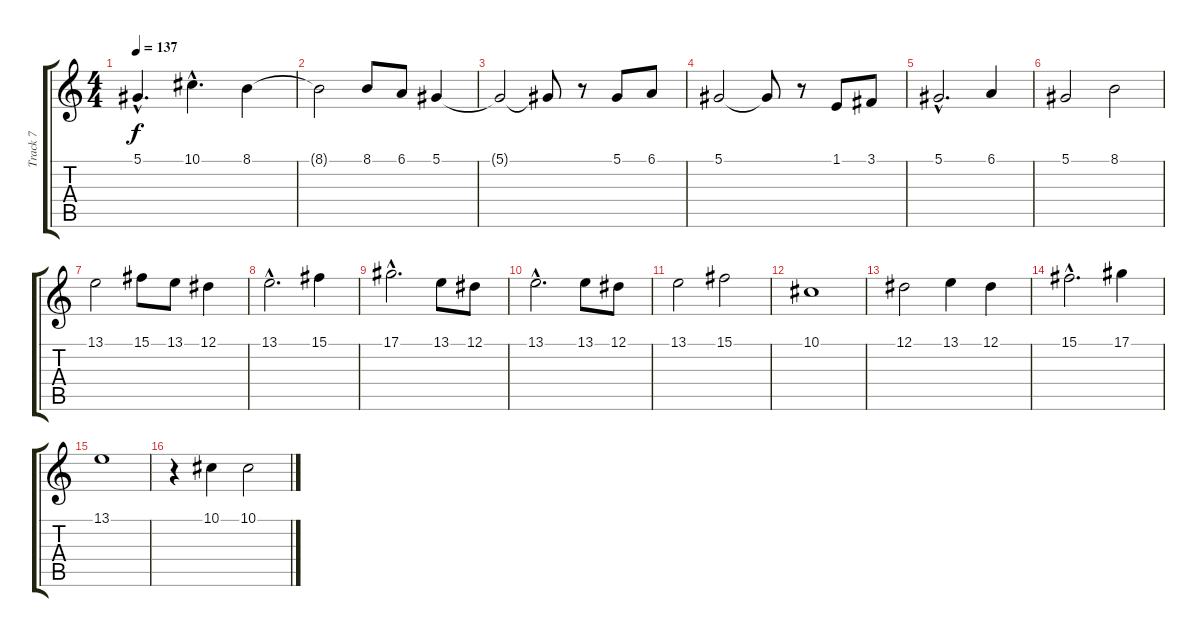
\track ("Track 7" "Track 7") {instrument cello}
\staff {score tabs}
\tuning (Eb4 Bb3 Gb3 Db3 Ab2 Eb2) {hide}
\ts (4 4)
\tempo 137
\clef g2
\ks c
5.1{hac}.4{d dy f} 10.1{hac}.4{d} 8.1.4 |
8.1{t}.2 8.1.8 6.1.8 5.1.4 |
5.1{t}.2 5.1{t}.8 r.8 5.1.8 6.1.8 |
5.1.2 5.1{t}.8 r.8 1.1.8 3.1.8 |
5.1{hac}.2{d} 6.1.4 |
5.1.2 8.1.2 |
13.1.2 15.1.8 13.1.8 12.1.4 |
13.1{hac}.2{d} 15.1.4 |
17.1{hac}.2{d} 13.1.8 12.1.8 |
13.1{hac}.2{d} 13.1.8 12.1.8 |
13.1.2 15.1.2 |
10.1.1 |
12.1.2 13.1.4 12.1.4 |
15.1{hac}.2{d} 17.1.4 |
13.1.1 |
r.4 10.1.4 10.1.2
